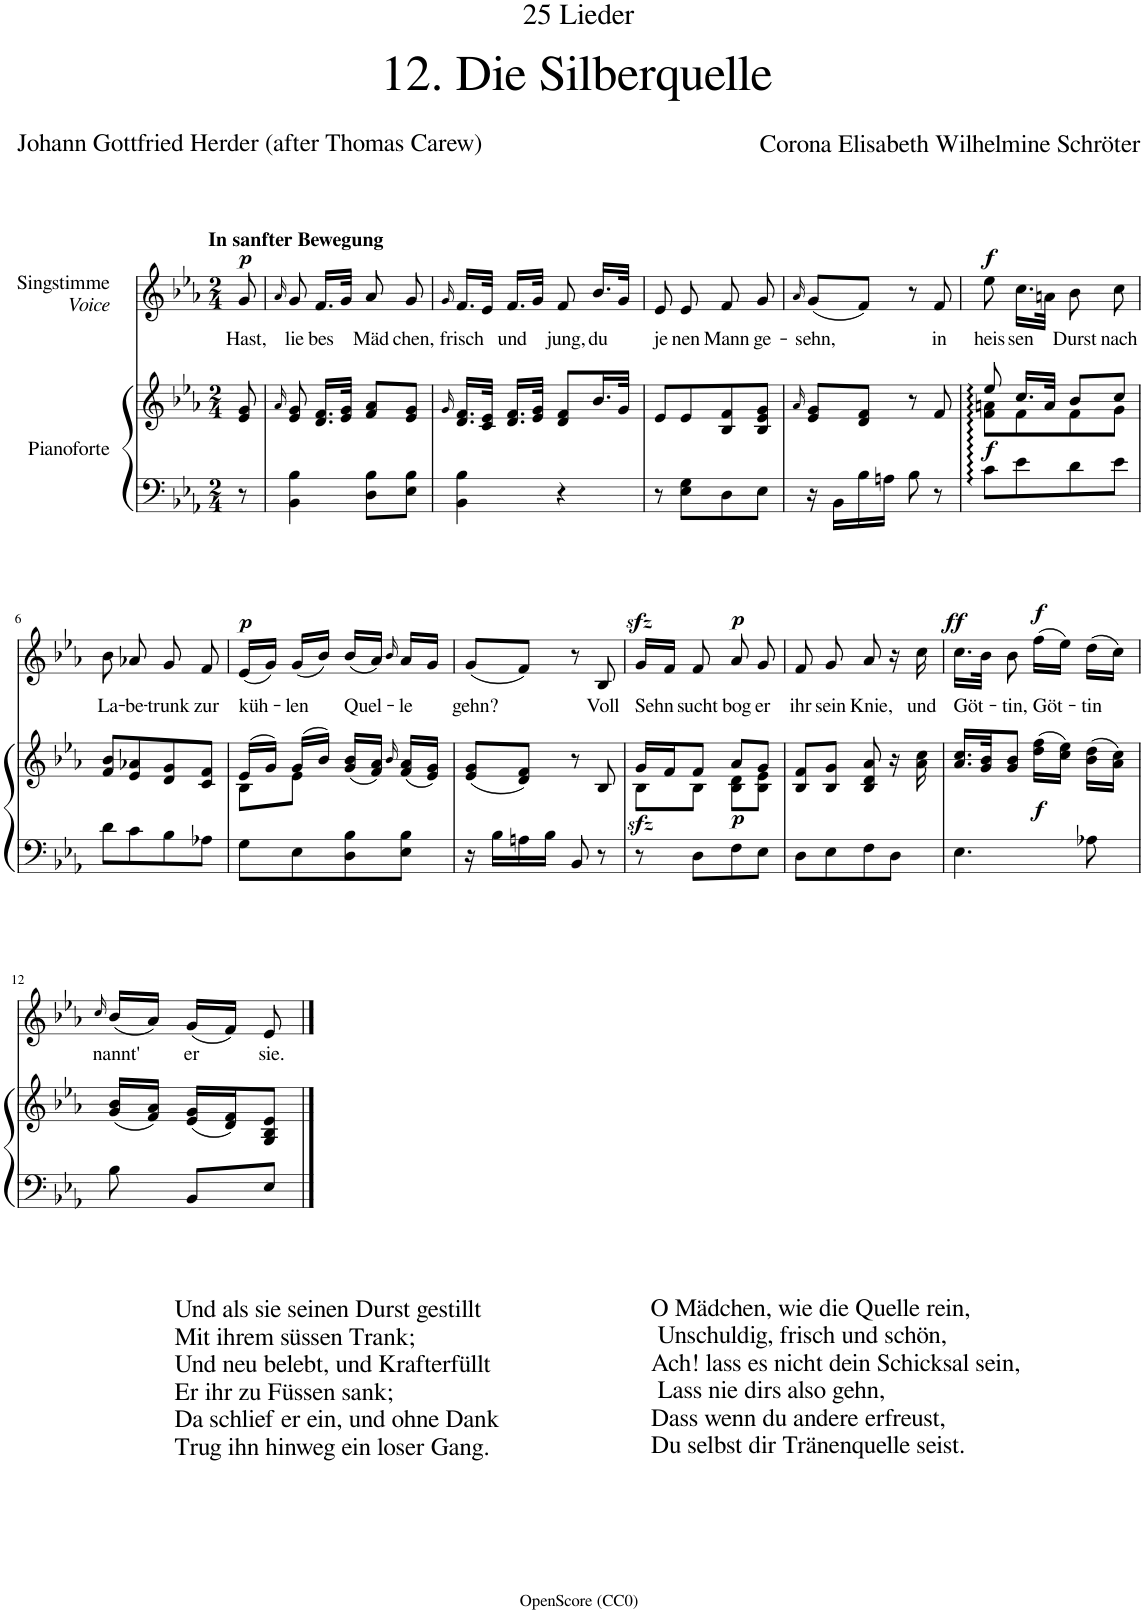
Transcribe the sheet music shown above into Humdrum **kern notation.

**kern	**kern	**dynam	**kern	**text	**dynam
*part2	*part2	*part2	*part1	*part1	*part1
*staff3	*staff2	*staff2/3	*staff1	*staff1	*staff1
*I"Pianoforte	*	*	*I"Singstimme Voice	*	*
*I'Pno	*	*	*	*	*
*clefF4	*clefG2	*	*clefG2	*	*
*k[b-e-a-]	*k[b-e-a-]	*	*k[b-e-a-]	*	*
*M2/4	*M2/4	*	*M2/4	*	*
=	=	=	=	=	=
!	!	!	!LO:TX:a:B:t=In sanfter Bewegung	!	!
!	!	!	!	!LO:LY:b	!LO:DY:a
8r	8e-/ 8g/	.	8g/	Hast,	p
=1	=1	=1	=1	=1	=1
.	16qa-/	.	16qa-/	.	.
!	!	!	!	!LO:LY:b	!
4BB-\ 4B-\	8e-/ 8g/	.	8g/	lie-	.
!	!	!	!	!LO:LY:b	!
.	16.d/ 16.f/LL	.	16.f/LL	-bes	.
.	32e-/ 32g/JJk	.	32g/JJk	.	.
!	!	!	!	!LO:LY:b	!
8D\ 8B-\L	8f/ 8a-/L	.	8a-/	Mäd-	.
!	!	!	!	!LO:LY:b	!
8E-\ 8B-\J	8e-/ 8g/J	.	8g/	-chen,	.
=2	=2	=2	=2	=2	=2
.	16qg/	.	16qg/	.	.
!	!	!	!	!LO:LY:b	!
4BB-\ 4B-\	16.d/ 16.f/LL	.	16.f/LL	frisch	.
.	32c/ 32e-/JJk	.	32e-/JJk	.	.
!	!	!	!	!LO:LY:b	!
.	16.d/ 16.f/LL	.	16.f/LL	und	.
.	32e-/ 32g/JJk	.	32g/JJk	.	.
!	!	!	!	!LO:LY:b	!
4r	8d/ 8f/L	.	8f/	jung,	.
!	!	!	!	!LO:LY:b	!
.	16.b-/L	.	16.b-/LL	du	.
.	32g/JJk	.	32g/JJk	.	.
=3	=3	=3	=3	=3	=3
!	!	!	!	!LO:LY:b	!
8r	8e-/L	.	8e-/	je-	.
!	!	!	!	!LO:LY:b	!
8E-\ 8G\L	8e-/	.	8e-/	-nen	.
!	!	!	!	!LO:LY:b	!
8D\	8B-/ 8f/	.	8f/	Mann	.
!	!	!	!	!LO:LY:b	!
8E-\J	8B-/ 8e-/ 8g/J	.	8g/	ge-	.
=4	=4	=4	=4	=4	=4
.	16qa-/	.	16qa-/	.	.
!	!	!	!	!LO:LY:b	!
16r	8e-/ 8g/L	.	(8g/L	-sehn,	.
16BB-\LL	.	.	.	.	.
16B-\	8d/ 8f/J	.	8f/J)	.	.
16An\JJ	.	.	.	.	.
8B-\	8r	.	8r	.	.
!	!	!	!	!LO:LY:b	!
8r	8f/	.	8f/	in	.
=5	=5	=5	=5	=5	=5
*	*^	*	*	*	*
!	!	!	!LO:DY:b	!	!LO:LY:b	!LO:DY:a
8c::\L	8ee-/	8f\:: 8an\::L	f	8ee-\	heis-	f
!	!	!	!	!	!LO:LY:b	!
8e-\	16.cc/LL	8f\	.	16.cc\LL	-sen	.
.	32a/JJk	.	.	32an\JJk	.	.
!	!	!	!	!	!LO:LY:b	!
8d\	8b-/L	8f\	.	8b-\	Durst	.
!	!	!	!	!	!LO:LY:b	!
8e-\J	8cc/J	8g\J	.	8cc\	nach	.
!!LO:LB:g=z
=6	=6	=6	=6	=6	=6	=6
!	!	!	!	!	!LO:LY:b	!
*	*v	*v	*	*	*	*
8d\L	8f/ 8b-/L	.	8b-\	La-	.
!	!	!	!	!LO:LY:b	!
8c\	8e-/ 8a-X/	.	8a-X/	-be-	.
!	!	!	!	!LO:LY:b	!
8B-\	8d/ 8g/	.	8g/	-trunk	.
!	!	!	!	!LO:LY:b	!
8A-X\J	8c/ 8f/J	.	8f/	zur	.
=7	=7	=7	=7	=7	=7
*	*^	*	*	*	*
!	!	!	!	!	!LO:LY:b	!LO:DY:a
8G\L	(16e-/LL	8B-\L	.	(16e-/LL	küh-	p
.	16g/JJ)	.	.	16g/JJ)	.	.
!	!	!	!	!	!LO:LY:b	!
8E-\	(16g/LL	8e-\J	.	(16g/LL	-len	.
.	16b-/JJ)	.	.	16b-/JJ)	.	.
!	!	!	!	!	!LO:LY:b	!
8D\ 8B-\	(16g/ 16b-/LL	4ryy	.	(16b-/LL	Quel-	.
.	16f/ 16a-/JJ)	.	.	16a-/JJ)	.	.
.	16qb-/	.	.	16qb-/	.	.
!	!	!	!	!	!LO:LY:b	!
8E-\ 8B-\J	(16f/ 16a-/LL	.	.	16a-/LL	-le	.
.	16e-/ 16g/JJ)	.	.	16g/JJ	.	.
*	*v	*v	*	*	*	*
=8	=8	=8	=8	=8	=8
!	!	!	!	!LO:LY:b	!
16r	(8e-/ 8g/L	.	(8g/L	gehn?	.
16B-\LL	.	.	.	.	.
16An\	8d/ 8f/J)	.	8f/J)	.	.
16B-\JJ	.	.	.	.	.
8BB-/	8r	.	8r	.	.
!	!	!	!	!LO:LY:b	!
8r	8B-/	.	8B-/	Voll	.
=9	=9	=9	=9	=9	=9
*	*^	*	*	*	*
!	!	!	!LO:DY:b	!	!LO:LY:b	!
8r	16g/LL	8B-\L	sfz	16gzz>/LL	Sehn-	.
.	16f/J	.	.	16f/JJ	.	.
!	!	!	!	!	!LO:LY:b	!
8D\L	8f/J	8B-\J	.	8f/	-sucht	.
!	!	!	!LO:DY:b	!	!LO:LY:b	!LO:DY:a
8F\	8a-/L	8B-\ 8d\L	p	8a-/	bog	p
!	!	!	!	!	!LO:LY:b	!
8E-\J	8g/J	8B-\ 8e-\J	.	8g/	er	.
=10	=10	=10	=10	=10	=10	=10
!	!	!	!	!	!LO:LY:b	!
*	*v	*v	*	*	*	*
8D\L	8B-/ 8f/L	.	8f/	ihr	.
!	!	!	!	!LO:LY:b	!
8E-\	8B-/ 8g/J	.	8g/	sein	.
!	!	!	!	!LO:LY:b	!
8F\	8B-/ 8d/ 8a-/	.	8a-/	Knie,	.
8D\J	16r	.	16r	.	.
!	!	!	!	!LO:LY:b	!
.	16a-\ 16cc\	.	16cc\	und	.
=11	=11	=11	=11	=11	=11
!	!	!	!	!LO:LY:b	!LO:DY:a
4.E-\	16.a-/ 16.cc/LL	.	16.cc\LL	Göt-	ff
.	32g/ 32b-/JK	.	32b-\JJk	.	.
!	!	!	!	!LO:LY:b	!
.	8g/ 8b-/J	.	8b-\	-tin,	.
!	!	!LO:DY:b	!	!LO:LY:b	!LO:DY:a
.	(16dd\ 16ff\LL	f	(16ff\LL	Göt-	f
.	16cc\ 16ee-\JJ)	.	16ee-\JJ)	.	.
!	!	!	!	!LO:LY:b	!
8A-X\	(16b-\ 16dd\LL	.	(16dd\LL	-tin	.
.	16a-\ 16cc\JJ)	.	16cc\JJ)	.	.
!!LO:LB:g=z
=12	=12	=12	=12	=12	=12
.	.	.	16qcc/	.	.
!	!	!	!	!LO:LY:b	!
8B-\	(16g/ 16b-/LL	.	(16b-/LL	nannt'	.
.	16f/ 16a-/JJ)	.	16a-/JJ)	.	.
!	!	!	!	!LO:LY:b	!
8BB-/L	(16e-/ 16g/LL	.	(16g/LL	er	.
.	16d/ 16f/J)	.	16f/JJ)	.	.
!	!	!	!	!LO:LY:b	!
8E-/J	8G/ 8B-/ 8e-/J	.	8e-/	sie.	.
==	==	==	==	==	==
*-	*-	*-	*-	*-	*-
